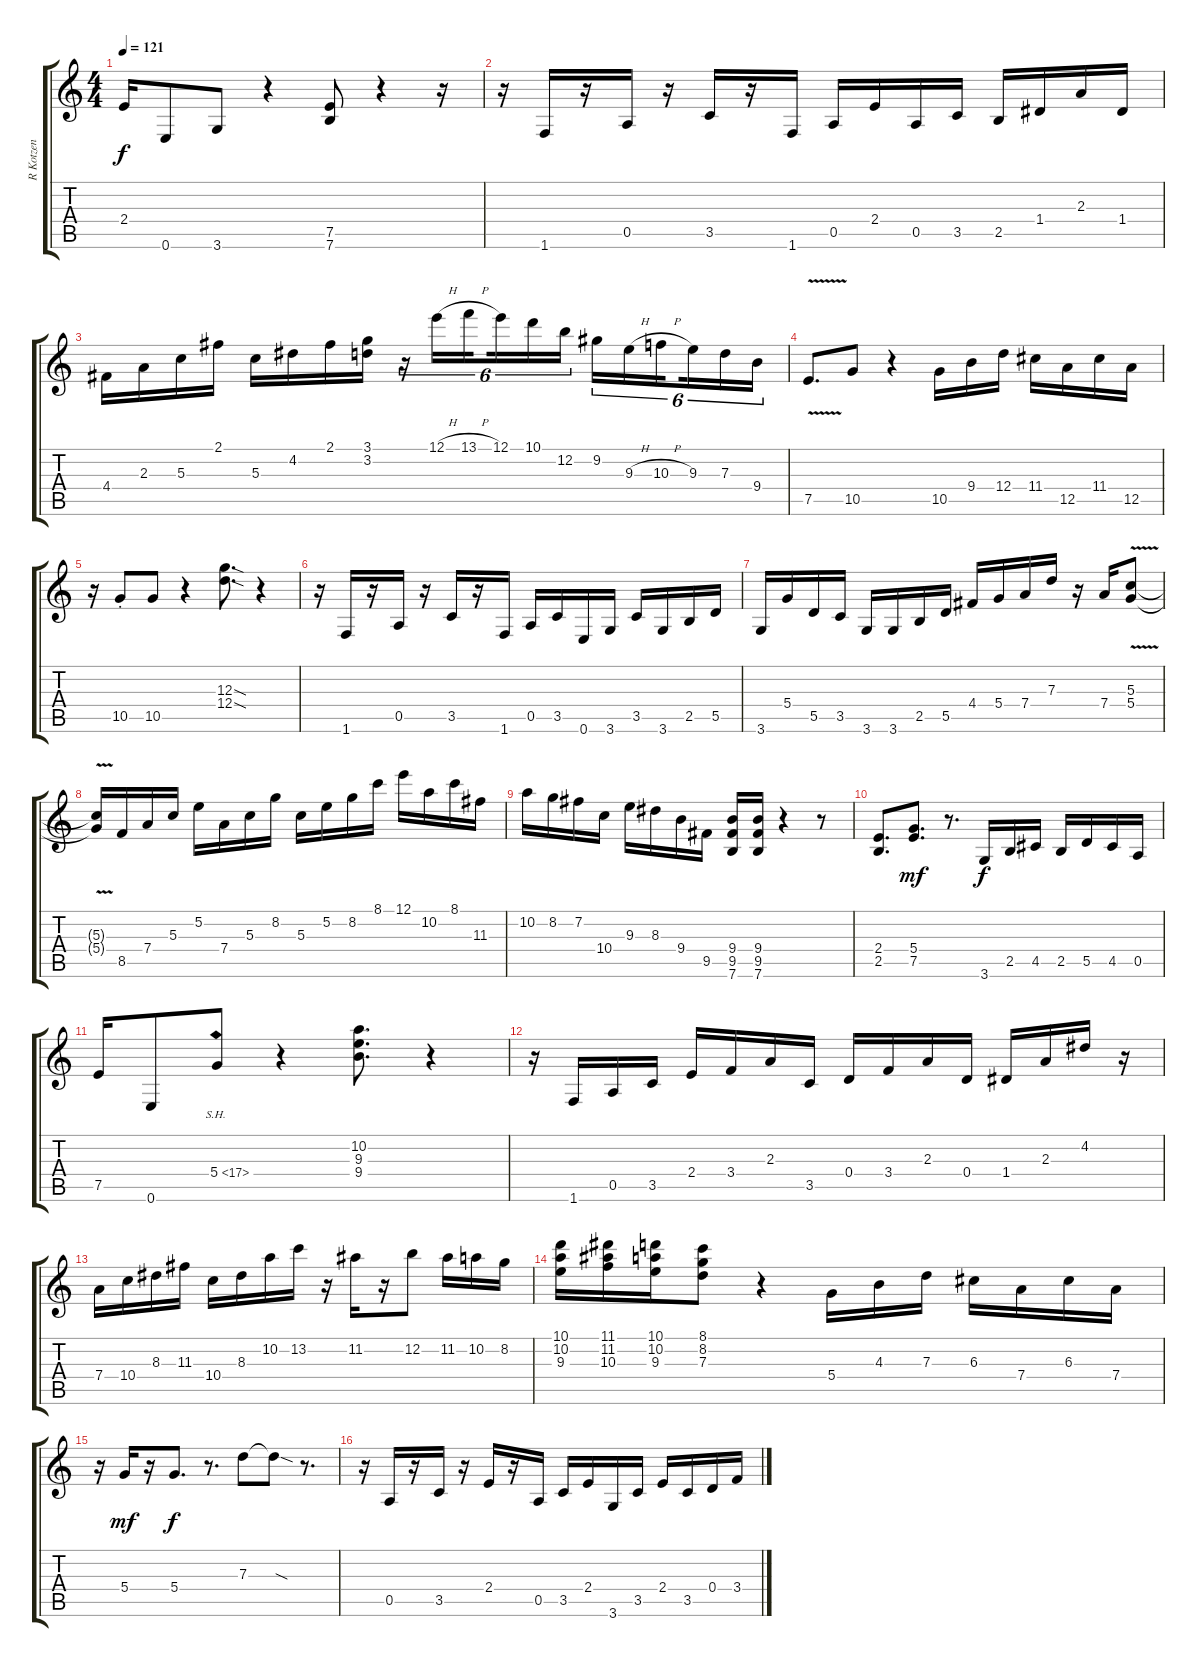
\track ("R Kotzen" "R Kotzen") {instrument overdrivenguitar}
\staff {score tabs}
\tuning (E4 B3 G3 D3 A2 E2) {hide}
\ts (4 4)
\tempo 121
\clef g2
\ks c
2.4.16{dy f} 0.6.8 3.6.8 r.4 (7.5 7.6).8 r.4 r.16 |
r.16 1.6.16 r.16 0.5.16 r.16 3.5.16 r.16 1.6.16 0.5.16 2.4.16 0.5.16 3.5.16 2.5.16 1.4.16 2.3.16 1.4.16 |
4.4.16 2.3.16 5.3.16 2.1.16 5.3.16 4.2.16 2.1.16 (3.1 3.2).16 r.16{tu (6 4)} 12.1{h}.16{tu (6 4)} 13.1{h}.16{tu (6 4) beam splitsecondary} 12.1.16{tu (6 4)} 10.1.16{tu (6 4)} 12.2.16{tu (6 4)} 9.2.16{tu (6 4)} 9.3{h}.16{tu (6 4)} 10.3{h}.16{tu (6 4) beam splitsecondary} 9.3.16{tu (6 4)} 7.3.16{tu (6 4)} 9.4.16{tu (6 4)} |
7.5{v}.8{d} 10.5.8 r.4 10.5.16 9.4.16 12.4.16 11.4.16 12.5.16 11.4.16 12.5.16 |
r.16 10.5{st}.8 10.5.8 r.4 (12.3{sod} 12.4{sod}).8{d} r.4 |
r.16 1.6.16 r.16 0.5.16 r.16 3.5.16 r.16 1.6.16 0.5.16 3.5.16 0.6.16 3.6.16 3.5.16 3.6.16 2.5.16 5.5.16 |
3.6.16 5.4.16 5.5.16 3.5.16 3.6.16 3.6.16 2.5.16 5.5.16 4.4.16 5.4.16 7.4.16 7.3.16 r.16 7.4.16 (5.3{v} 5.4).8 |
(5.3{t} 5.4{t}).16 8.5.16 7.4.16 5.3.16 5.2.16 7.4.16 5.3.16 8.2.16 5.3.16 5.2.16 8.2.16 8.1.16 12.1.16 10.2.16 8.1.16 11.3.16 |
10.2.16 8.2.16 7.2.16 10.4.16 9.3.16 8.3.16 9.4.16 9.5.16 (9.4 9.5 7.6).16 (9.4 9.5 7.6).16 r.4 r.8 |
(2.4 2.5).8{d} (5.4 7.5).8{d dy mf} r.8{d} 3.6.16{dy f} 2.5.16 4.5.16 2.5.16 5.5.16 4.5.16 0.5.16 |
7.5.16 0.6.8 5.4{sh 12}.8 r.4 (10.2 9.3 9.4).8{d} r.4 |
r.16 1.6.16 0.5.16 3.5.16 2.4.16 3.4.16 2.3.16 3.5.16 0.4.16 3.4.16 2.3.16 0.4.16 1.4.16 2.3.16 4.2.16 r.16 |
7.4.16 10.4.16 8.3.16 11.3.16 10.4.16 8.3.16 10.2.16 13.2.16 r.16 11.2.16 r.16 12.2.8 11.2.16 10.2.16 8.2.16 |
(10.1 10.2 9.3).16 (11.1 11.2 10.3).16 (10.1 10.2 9.3).16 (8.1 8.2 7.3).8 r.4 5.4.16 4.3.16 7.3.16 6.3.16 7.4.16 6.3.16 7.4.16 |
r.16 5.4.16{dy mf} r.16 5.4.8{d dy f} r.8{d} 7.3.8 7.3{sod t}.8 r.8{d} |
r.16 0.5.16 r.16 3.5.16 r.16 2.4.16 r.16 0.5.16 3.5.16 2.4.16 3.6.16 3.5.16 2.4.16 3.5.16 0.4.16 3.4.16
